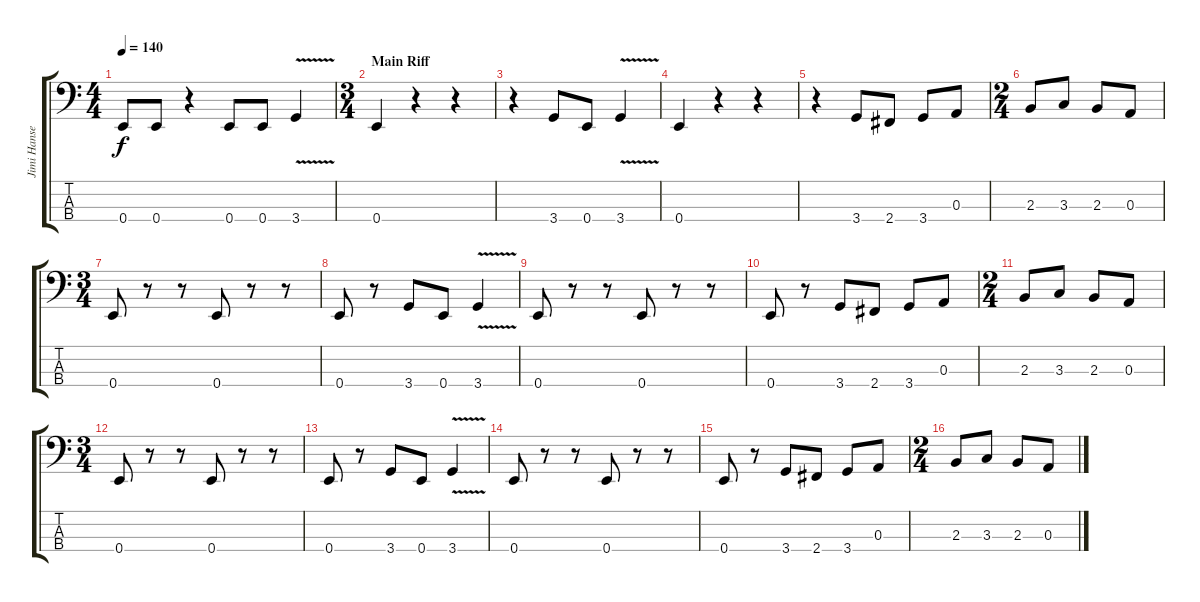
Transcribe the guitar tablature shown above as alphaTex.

\track ("Jimi Hansen" "Jimi Hanse") {instrument electricbasspick}
\staff {score tabs}
\tuning (G2 D2 A1 E1) {hide}
\ts (4 4)
\tempo 140
\clef f4
\ks c
0.4.8{dy f} 0.4.8 r.4 0.4.8 0.4.8 3.4{v}.4 |
\ts (3 4)
\section ("" "Main Riff")
0.4.4 r.4 r.4 |
r.4 3.4.8 0.4.8 3.4{v}.4 |
0.4.4 r.4 r.4 |
r.4 3.4.8 2.4.8 3.4.8 0.3.8 |
\ts (2 4)
2.3.8 3.3.8 2.3.8 0.3.8 |
\ts (3 4)
0.4.8 r.8 r.8 0.4.8 r.8 r.8 |
0.4.8 r.8 3.4.8 0.4.8 3.4{v}.4 |
0.4.8 r.8 r.8 0.4.8 r.8 r.8 |
0.4.8 r.8 3.4.8 2.4.8 3.4.8 0.3.8 |
\ts (2 4)
2.3.8 3.3.8 2.3.8 0.3.8 |
\ts (3 4)
0.4.8 r.8 r.8 0.4.8 r.8 r.8 |
0.4.8 r.8 3.4.8 0.4.8 3.4{v}.4 |
0.4.8 r.8 r.8 0.4.8 r.8 r.8 |
0.4.8 r.8 3.4.8 2.4.8 3.4.8 0.3.8 |
\ts (2 4)
2.3.8 3.3.8 2.3.8 0.3.8
